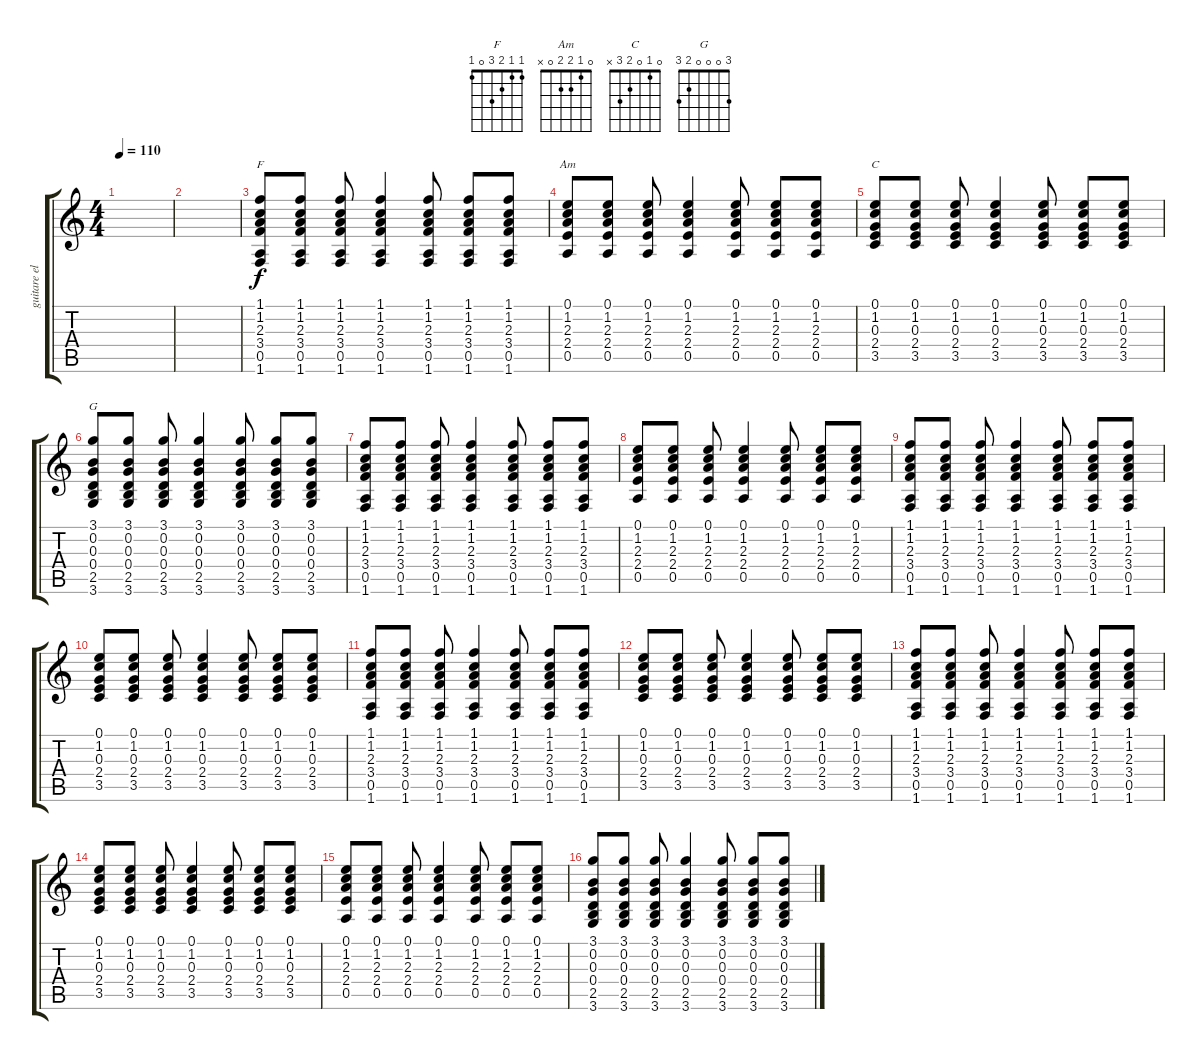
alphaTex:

\track ("guitare electrique" "guitare el") {instrument electricguitarclean}
\staff {score tabs}
\tuning (E4 B3 G3 D3 A2 E2) {hide}
\chord ("F" 1 1 2 3 0 1)
\chord ("Am" 0 1 2 2 0 x)
\chord ("C" 0 1 0 2 3 x)
\chord ("G" 3 0 0 0 2 3)
\ts (4 4)
\tempo 110
\clef g2
\ks c
|
|
(1.1 1.2 2.3 3.4 0.5 1.6).8{ch "F"} (1.1 1.2 2.3 3.4 0.5 1.6).8 (1.1 1.2 2.3 3.4 0.5 1.6).8 (1.1 1.2 2.3 3.4 0.5 1.6).4 (1.1 1.2 2.3 3.4 0.5 1.6).8 (1.1 1.2 2.3 3.4 0.5 1.6).8 (1.1 1.2 2.3 3.4 0.5 1.6).8 |
(0.1 1.2 2.3 2.4 0.5).8{ch "Am"} (0.1 1.2 2.3 2.4 0.5).8 (0.1 1.2 2.3 2.4 0.5).8 (0.1 1.2 2.3 2.4 0.5).4 (0.1 1.2 2.3 2.4 0.5).8 (0.1 1.2 2.3 2.4 0.5).8 (0.1 1.2 2.3 2.4 0.5).8 |
(0.1 1.2 0.3 2.4 3.5).8{ch "C"} (0.1 1.2 0.3 2.4 3.5).8 (0.1 1.2 0.3 2.4 3.5).8 (0.1 1.2 0.3 2.4 3.5).4 (0.1 1.2 0.3 2.4 3.5).8 (0.1 1.2 0.3 2.4 3.5).8 (0.1 1.2 0.3 2.4 3.5).8 |
(3.1 0.2 0.3 0.4 2.5 3.6).8{ch "G"} (3.1 0.2 0.3 0.4 2.5 3.6).8 (3.1 0.2 0.3 0.4 2.5 3.6).8 (3.1 0.2 0.3 0.4 2.5 3.6).4 (3.1 0.2 0.3 0.4 2.5 3.6).8 (3.1 0.2 0.3 0.4 2.5 3.6).8 (3.1 0.2 0.3 0.4 2.5 3.6).8 |
(1.1 1.2 2.3 3.4 0.5 1.6).8 (1.1 1.2 2.3 3.4 0.5 1.6).8 (1.1 1.2 2.3 3.4 0.5 1.6).8 (1.1 1.2 2.3 3.4 0.5 1.6).4 (1.1 1.2 2.3 3.4 0.5 1.6).8 (1.1 1.2 2.3 3.4 0.5 1.6).8 (1.1 1.2 2.3 3.4 0.5 1.6).8 |
(0.1 1.2 2.3 2.4 0.5).8 (0.1 1.2 2.3 2.4 0.5).8 (0.1 1.2 2.3 2.4 0.5).8 (0.1 1.2 2.3 2.4 0.5).4 (0.1 1.2 2.3 2.4 0.5).8 (0.1 1.2 2.3 2.4 0.5).8 (0.1 1.2 2.3 2.4 0.5).8 |
(1.1 1.2 2.3 3.4 0.5 1.6).8 (1.1 1.2 2.3 3.4 0.5 1.6).8 (1.1 1.2 2.3 3.4 0.5 1.6).8 (1.1 1.2 2.3 3.4 0.5 1.6).4 (1.1 1.2 2.3 3.4 0.5 1.6).8 (1.1 1.2 2.3 3.4 0.5 1.6).8 (1.1 1.2 2.3 3.4 0.5 1.6).8 |
(0.1 1.2 0.3 2.4 3.5).8 (0.1 1.2 0.3 2.4 3.5).8 (0.1 1.2 0.3 2.4 3.5).8 (0.1 1.2 0.3 2.4 3.5).4 (0.1 1.2 0.3 2.4 3.5).8 (0.1 1.2 0.3 2.4 3.5).8 (0.1 1.2 0.3 2.4 3.5).8 |
(1.1 1.2 2.3 3.4 0.5 1.6).8 (1.1 1.2 2.3 3.4 0.5 1.6).8 (1.1 1.2 2.3 3.4 0.5 1.6).8 (1.1 1.2 2.3 3.4 0.5 1.6).4 (1.1 1.2 2.3 3.4 0.5 1.6).8 (1.1 1.2 2.3 3.4 0.5 1.6).8 (1.1 1.2 2.3 3.4 0.5 1.6).8 |
(0.1 1.2 0.3 2.4 3.5).8 (0.1 1.2 0.3 2.4 3.5).8 (0.1 1.2 0.3 2.4 3.5).8 (0.1 1.2 0.3 2.4 3.5).4 (0.1 1.2 0.3 2.4 3.5).8 (0.1 1.2 0.3 2.4 3.5).8 (0.1 1.2 0.3 2.4 3.5).8 |
(1.1 1.2 2.3 3.4 0.5 1.6).8 (1.1 1.2 2.3 3.4 0.5 1.6).8 (1.1 1.2 2.3 3.4 0.5 1.6).8 (1.1 1.2 2.3 3.4 0.5 1.6).4 (1.1 1.2 2.3 3.4 0.5 1.6).8 (1.1 1.2 2.3 3.4 0.5 1.6).8 (1.1 1.2 2.3 3.4 0.5 1.6).8 |
(0.1 1.2 0.3 2.4 3.5).8 (0.1 1.2 0.3 2.4 3.5).8 (0.1 1.2 0.3 2.4 3.5).8 (0.1 1.2 0.3 2.4 3.5).4 (0.1 1.2 0.3 2.4 3.5).8 (0.1 1.2 0.3 2.4 3.5).8 (0.1 1.2 0.3 2.4 3.5).8 |
(0.1 1.2 2.3 2.4 0.5).8 (0.1 1.2 2.3 2.4 0.5).8 (0.1 1.2 2.3 2.4 0.5).8 (0.1 1.2 2.3 2.4 0.5).4 (0.1 1.2 2.3 2.4 0.5).8 (0.1 1.2 2.3 2.4 0.5).8 (0.1 1.2 2.3 2.4 0.5).8 |
(3.1 0.2 0.3 0.4 2.5 3.6).8 (3.1 0.2 0.3 0.4 2.5 3.6).8 (3.1 0.2 0.3 0.4 2.5 3.6).8 (3.1 0.2 0.3 0.4 2.5 3.6).4 (3.1 0.2 0.3 0.4 2.5 3.6).8 (3.1 0.2 0.3 0.4 2.5 3.6).8 (3.1 0.2 0.3 0.4 2.5 3.6).8
